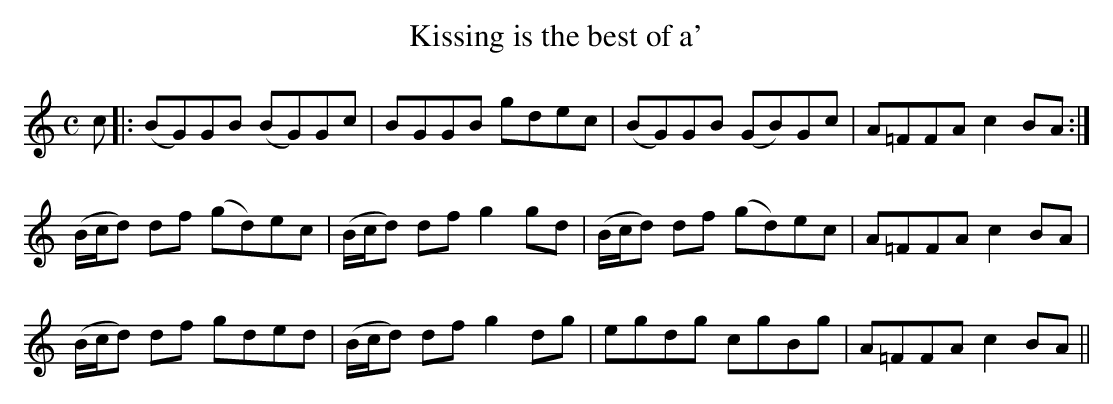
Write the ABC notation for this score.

X:1
T:Kissing is the best of a'
M:C
L:1/8
K:G Mix
c|:(BG)GB (BG)Gc|BGGB gdec|(BG)GB (GB)Gc|A=FFA c2 BA:|
(B/c/d) df (gd)ec|(B/c/d) df g2 gd|(B/c/d) df (gd)ec|A=FFA c2 BA|
(B/c/d) df gded|(B/c/d) df g2 dg|egdg cgBg|A=FFA c2 BA||
